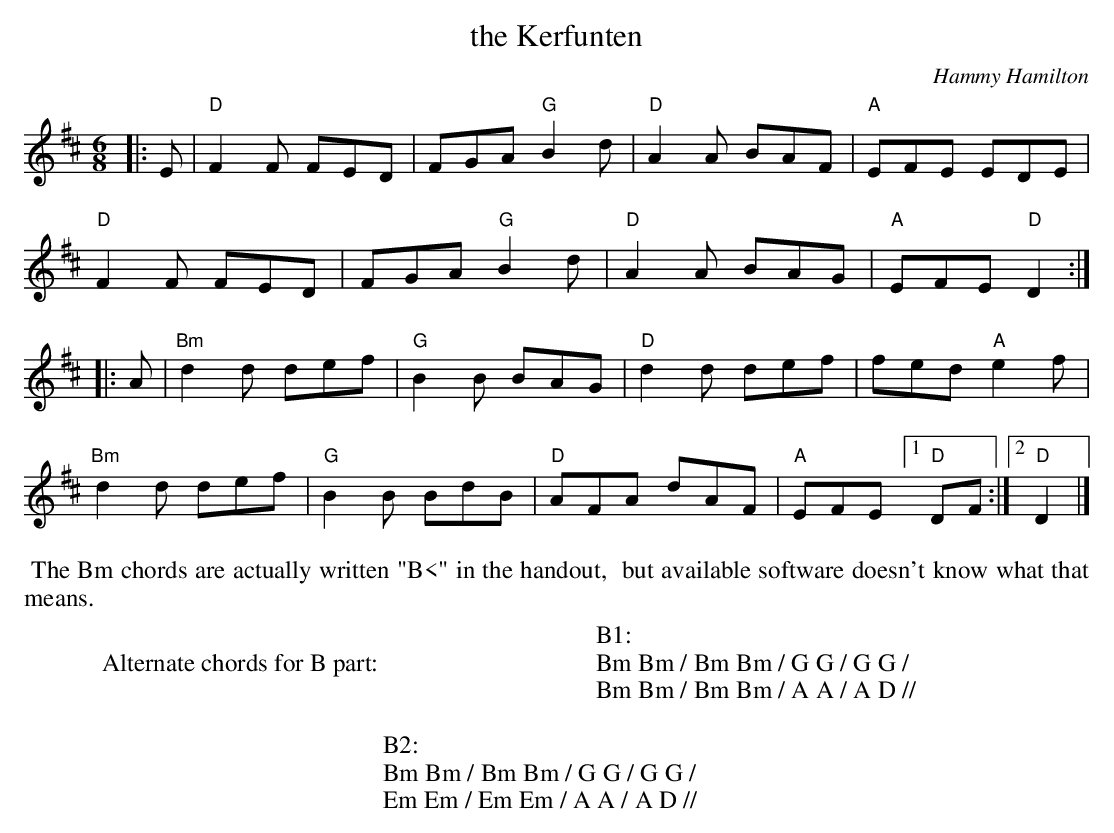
X:1
T: the Kerfunten
C: Hammy Hamilton
M: 6/8
L: 1/8
K: D
|: E |\
"D"F2F FED | FGA "G"B2d | "D"A2A BAF | "A"EFE EDE |
"D"F2F FED | FGA "G"B2d | "D"A2A BAG | "A"EFE "D"D2 :|
|: A |\
"Bm"d2d def | "G"B2B BAG | "D"d2d def | fed "A"e2f |
"Bm"d2d def | "G"B2B BdB | "D"AFA dAF | "A"EFE [1 "D"DF :|2 "D"D2 |]
%%begintext align
%% The Bm chords are actually written "B<" in the handout,
%% but available software doesn't know what that means.
%%endtext
W:
W:Alternate chords for B part:
W:
W:B1:
W:Bm Bm / Bm Bm / G G / G G /
W:Bm Bm / Bm Bm / A A / A D //
W:
W:B2:
W:Bm Bm / Bm Bm / G G / G G /
W:Em Em / Em Em / A A / A D //
